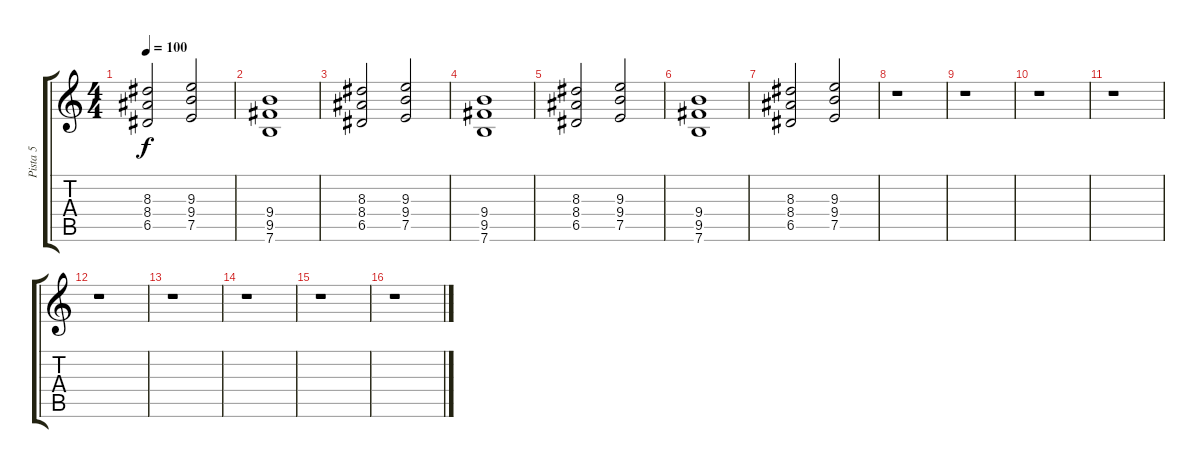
\track ("Pista 5" "Pista 5") {instrument overdrivenguitar}
\staff {score tabs}
\tuning (E4 B3 G3 D3 A2 E2) {hide}
\ts (4 4)
\tempo 100
\clef g2
\ks c
(8.3 8.4 6.5).2{dy f instrument overdrivenguitar} (9.3 9.4 7.5).2 |
(9.4 9.5 7.6).1 |
(8.3 8.4 6.5).2 (9.3 9.4 7.5).2 |
(9.4 9.5 7.6).1 |
(8.3 8.4 6.5).2 (9.3 9.4 7.5).2 |
(9.4 9.5 7.6).1 |
(8.3 8.4 6.5).2 (9.3 9.4 7.5).2 |
r.1 |
r.1 |
r.1 |
r.1 |
r.1 |
r.1 |
r.1 |
r.1 |
r.1
